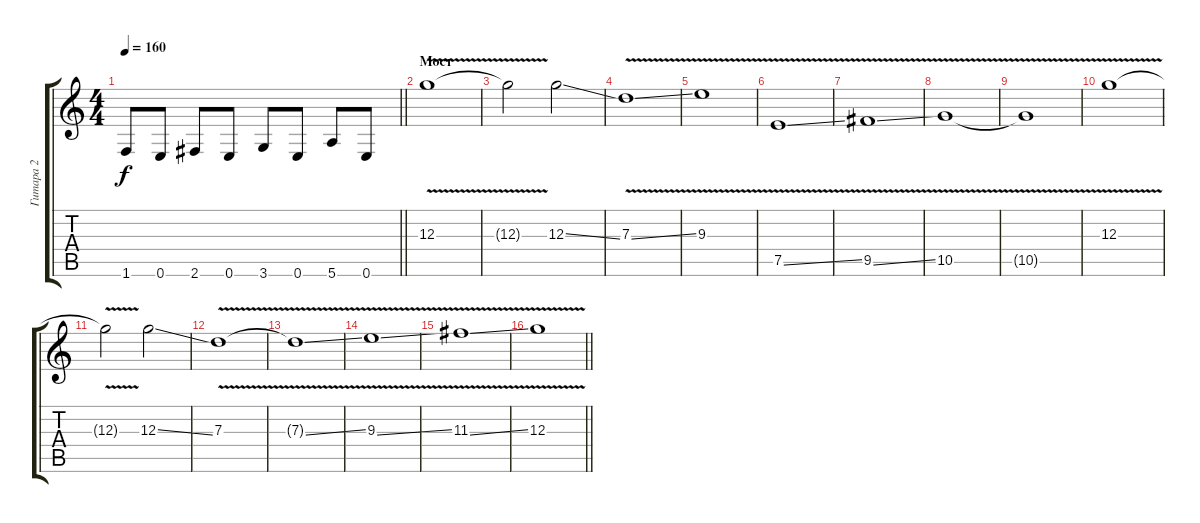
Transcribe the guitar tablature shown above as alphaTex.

\track ("Гитара 2" "Гитара 2") {instrument distortionguitar}
\staff {score tabs}
\tuning (E4 B3 G3 D3 A2 E2) {hide}
\ts (4 4)
\tempo 160
\clef g2
\barLineRight lightlight
\ks c
1.6.8{dy f} 0.6.8 2.6.8 0.6.8 3.6.8 0.6.8 5.6.8 0.6.8 |
\section ("" "Мост")
12.3{v}.1 |
12.3{t}.2 12.3{ss}.2 |
7.3{v ss}.1 |
9.3{v}.1 |
7.5{v ss}.1 |
9.5{v ss}.1 |
10.5{v}.1 |
10.5{t}.1 |
12.3{v}.1 |
12.3{t}.2 12.3{ss}.2 |
7.3{v}.1 |
7.3{ss t}.1 |
9.3{v ss}.1 |
11.3{v ss}.1 |
\barLineRight lightlight
12.3{v}.1
